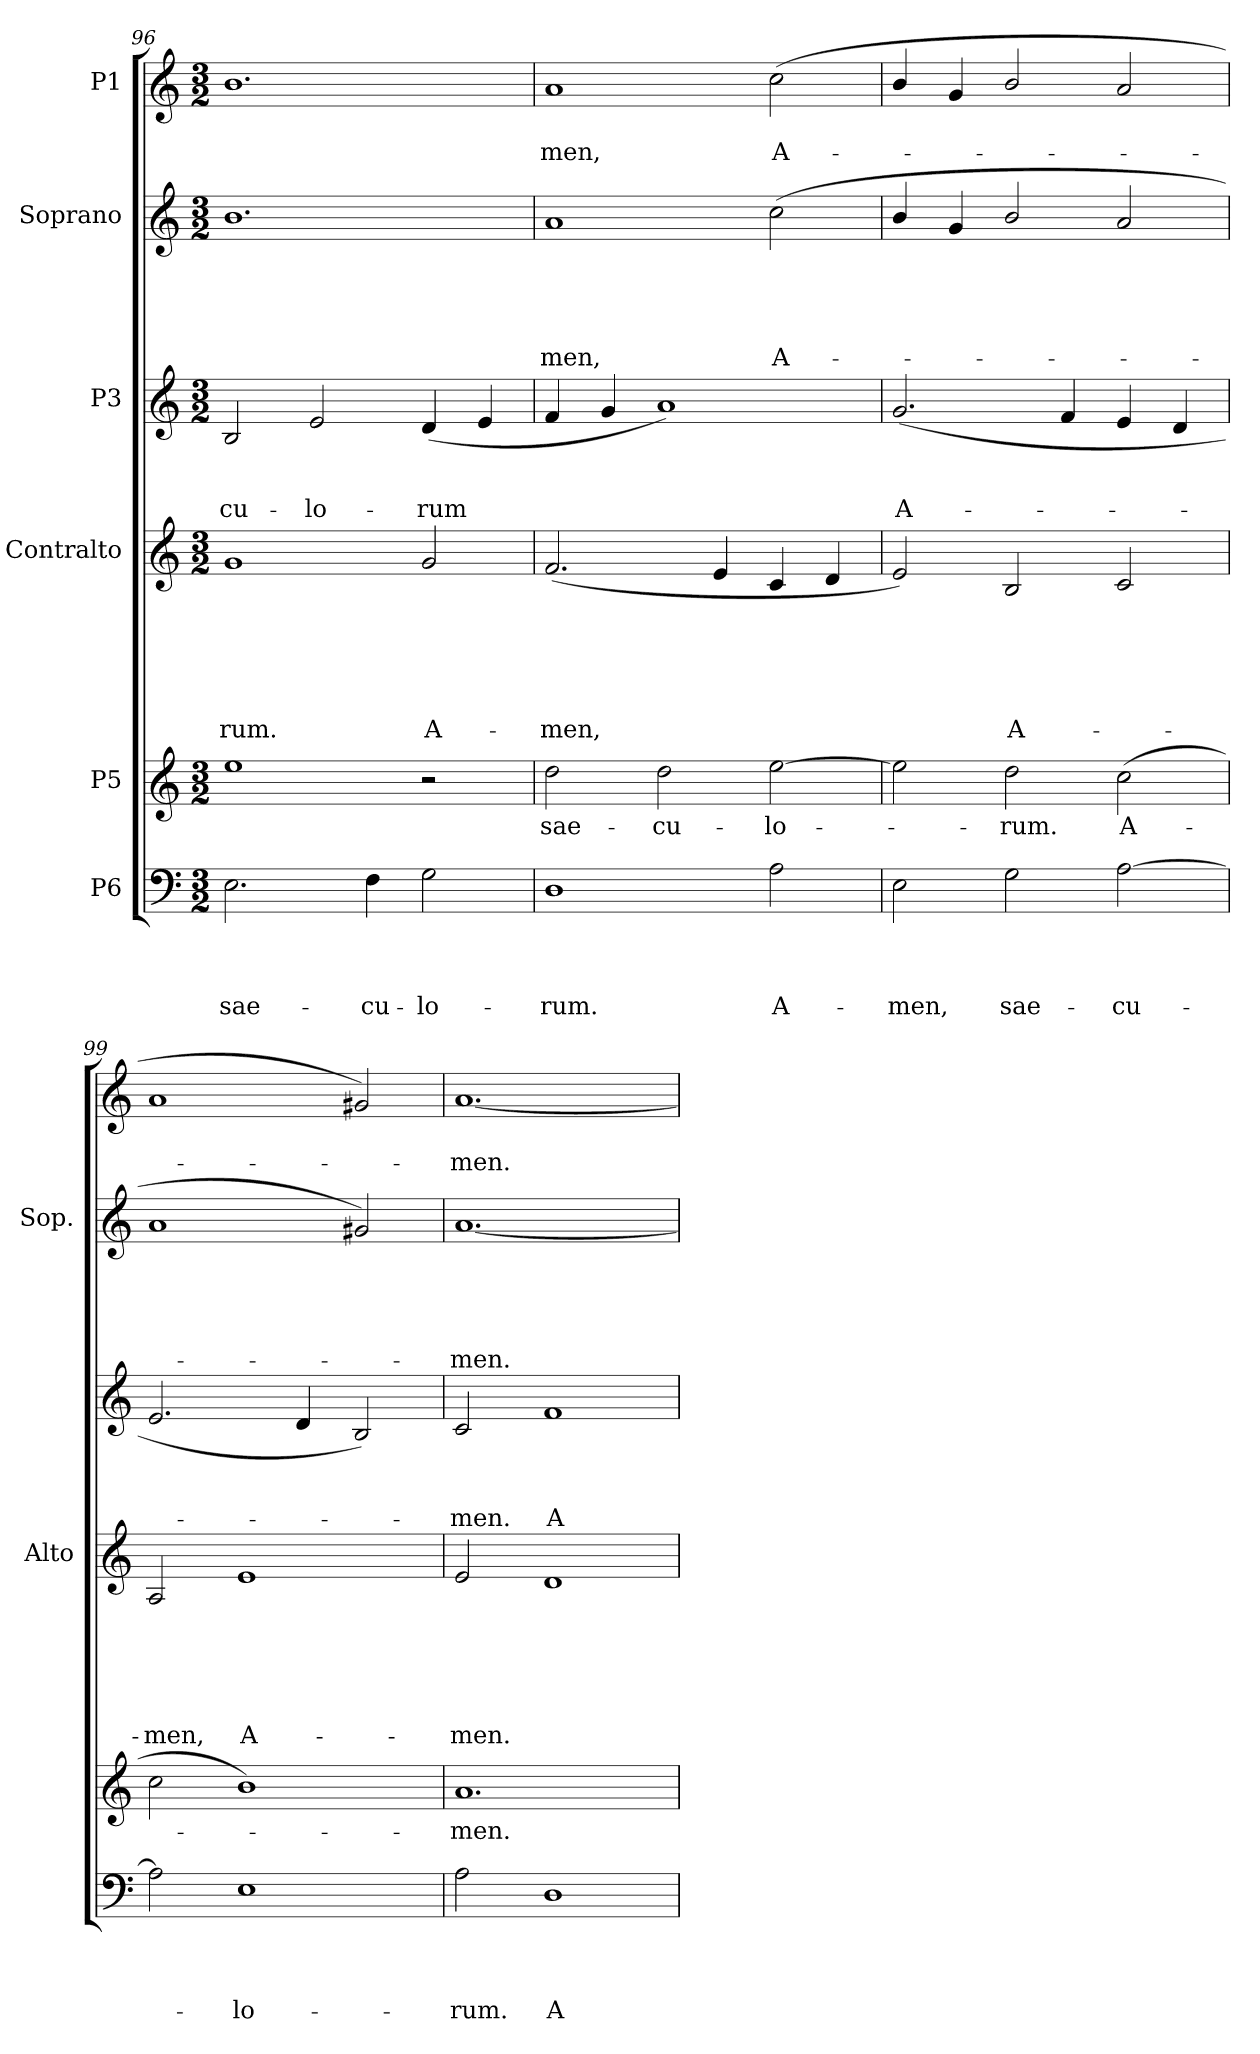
**kern	**text	**text	**text	**text	**kern	**text	**kern	**text	**text	**text	**text	**text	**text	**kern	**text	**text	**text	**kern	**text	**text	**text	**text	**text	**kern	**text	**text
*part6	*part6	*part6	*part6	*part6	*part5	*part5	*part4	*part4	*part4	*part4	*part4	*part4	*part4	*part3	*part3	*part3	*part3	*part2	*part2	*part2	*part2	*part2	*part2	*part1	*part1	*part1
*staff6	*staff6	*staff6	*staff6	*staff6	*staff5	*staff5	*staff4	*staff4	*staff4	*staff4	*staff4	*staff4	*staff4	*staff3	*staff3	*staff3	*staff3	*staff2	*staff2	*staff2	*staff2	*staff2	*staff2	*staff1	*staff1	*staff1
*I"P6	*	*	*	*	*I"P5	*	*I"Contralto	*	*	*	*	*	*	*I"P3	*	*	*	*I"Soprano	*	*	*	*	*	*I"P1	*	*
*	*	*	*	*	*	*	*I'Alto	*	*	*	*	*	*	*	*	*	*	*I'Sop.	*	*	*	*	*	*	*	*
*clefF4	*	*	*	*	*clefG2	*	*clefG2	*	*	*	*	*	*	*clefG2	*	*	*	*clefG2	*	*	*	*	*	*clefG2	*	*
*	*	*	*	*	*ITrd7c12	*	*	*	*	*	*	*	*	*	*	*	*	*	*	*	*	*	*	*	*	*
*k[]	*	*	*	*	*k[]	*	*k[]	*	*	*	*	*	*	*k[]	*	*	*	*k[]	*	*	*	*	*	*k[]	*	*
*C:	*	*	*	*	*C:	*	*C:	*	*	*	*	*	*	*C:	*	*	*	*C:	*	*	*	*	*	*C:	*	*
*M3/2	*	*	*	*	*M3/2	*	*M3/2	*	*	*	*	*	*	*M3/2	*	*	*	*M3/2	*	*	*	*	*	*M3/2	*	*
=96	=96	=96	=96	=96	=96	=96	=96	=96	=96	=96	=96	=96	=96	=96	=96	=96	=96	=96	=96	=96	=96	=96	=96	=96	=96	=96
!	!	!	!	!LO:LY:b	!	!	!	!	!	!	!	!	!LO:LY:b	!	!	!	!LO:LY:b	!	!	!	!	!	!	!	!	!
2.E\	.	.	.	sae-	1e	.	1g	.	.	.	.	.	-rum.	2B/	.	.	-cu-	1.b	.	.	.	.	.	1.b	.	.
!	!	!	!	!	!	!	!	!	!	!	!	!	!	!	!	!	!LO:LY:b	!	!	!	!	!	!	!	!	!
.	.	.	.	.	.	.	.	.	.	.	.	.	.	2e/	.	.	-lo-	.	.	.	.	.	.	.	.	.
!	!	!	!	!LO:LY:b	!	!	!	!	!	!	!	!	!	!	!	!	!	!	!	!	!	!	!	!	!	!
4F\	.	.	.	-cu-	.	.	.	.	.	.	.	.	.	.	.	.	.	.	.	.	.	.	.	.	.	.
!	!	!	!	!LO:LY:b	!	!	!	!	!	!	!	!	!LO:LY:b	!	!	!	!LO:LY:b	!	!	!	!	!	!	!	!	!
2G\	.	.	.	-lo-	2r	.	2g/	.	.	.	.	.	A-	(<4d/	.	.	-rum	.	.	.	.	.	.	.	.	.
.	.	.	.	.	.	.	.	.	.	.	.	.	.	4e/	.	.	.	.	.	.	.	.	.	.	.	.
!!LO:PB:g=z
=97	=97	=97	=97	=97	=97	=97	=97	=97	=97	=97	=97	=97	=97	=97	=97	=97	=97	=97	=97	=97	=97	=97	=97	=97	=97	=97
!	!	!	!	!LO:LY:b	!	!LO:LY:b	!	!	!	!	!	!	!LO:LY:b	!	!	!	!	!	!	!	!	!	!LO:LY:b	!	!	!LO:LY:b
1D	.	.	.	-rum.	2d\	sae-	(<2.f/	.	.	.	.	.	-men,	4f/	.	.	.	1a	.	.	.	.	-men,	1a	.	-men,
.	.	.	.	.	.	.	.	.	.	.	.	.	.	4g/	.	.	.	.	.	.	.	.	.	.	.	.
!	!	!	!	!	!	!LO:LY:b	!	!	!	!	!	!	!	!	!	!	!	!	!	!	!	!	!	!	!	!
.	.	.	.	.	2d\	-cu-	.	.	.	.	.	.	.	1a)	.	.	.	.	.	.	.	.	.	.	.	.
.	.	.	.	.	.	.	4e/	.	.	.	.	.	.	.	.	.	.	.	.	.	.	.	.	.	.	.
!	!	!	!	!LO:LY:b	!	!LO:LY:b	!	!	!	!	!	!	!	!	!	!	!	!	!	!	!	!	!LO:LY:b	!	!	!LO:LY:b
2A\	.	.	.	A-	[>2e\	-lo-	4c/	.	.	.	.	.	.	.	.	.	.	(>2cc\	.	.	.	.	A-	(>2cc\	.	A-
.	.	.	.	.	.	.	4d/	.	.	.	.	.	.	.	.	.	.	.	.	.	.	.	.	.	.	.
=98	=98	=98	=98	=98	=98	=98	=98	=98	=98	=98	=98	=98	=98	=98	=98	=98	=98	=98	=98	=98	=98	=98	=98	=98	=98	=98
!	!	!	!	!LO:LY:b	!	!	!	!	!	!	!	!	!	!	!	!	!LO:LY:b	!	!	!	!	!	!	!	!	!
2E\	.	.	.	-men,	2e\]	.	2e/)	.	.	.	.	.	.	(<2.g/	.	.	A-	4b/	.	.	.	.	.	4b/	.	.
.	.	.	.	.	.	.	.	.	.	.	.	.	.	.	.	.	.	4g/	.	.	.	.	.	4g/	.	.
!	!	!	!	!LO:LY:b	!	!LO:LY:b	!	!	!	!	!	!	!LO:LY:b	!	!	!	!	!	!	!	!	!	!	!	!	!
2G\	.	.	.	sae-	2d\	-rum.	2B/	.	.	.	.	.	A-	.	.	.	.	2b/	.	.	.	.	.	2b/	.	.
.	.	.	.	.	.	.	.	.	.	.	.	.	.	4f/	.	.	.	.	.	.	.	.	.	.	.	.
!	!	!	!	!LO:LY:b	!	!LO:LY:b	!	!	!	!	!	!	!	!	!	!	!	!	!	!	!	!	!	!	!	!
[>2A\	.	.	.	-cu-	(>2c\	A-	2c/	.	.	.	.	.	.	4e/	.	.	.	2a/	.	.	.	.	.	2a/	.	.
.	.	.	.	.	.	.	.	.	.	.	.	.	.	4d/	.	.	.	.	.	.	.	.	.	.	.	.
=99	=99	=99	=99	=99	=99	=99	=99	=99	=99	=99	=99	=99	=99	=99	=99	=99	=99	=99	=99	=99	=99	=99	=99	=99	=99	=99
!	!	!	!	!	!	!	!	!	!	!	!	!	!LO:LY:b	!	!	!	!	!	!	!	!	!	!	!	!	!
2A\]	.	.	.	.	2c\	.	2A/	.	.	.	.	.	-men,	2.e/	.	.	.	1a	.	.	.	.	.	1a	.	.
!	!	!	!	!LO:LY:b	!	!	!	!	!	!	!	!	!LO:LY:b	!	!	!	!	!	!	!	!	!	!	!	!	!
1E	.	.	.	-lo-	1B)	.	1e	.	.	.	.	.	A-	.	.	.	.	.	.	.	.	.	.	.	.	.
.	.	.	.	.	.	.	.	.	.	.	.	.	.	4d/	.	.	.	.	.	.	.	.	.	.	.	.
.	.	.	.	.	.	.	.	.	.	.	.	.	.	2B/)	.	.	.	2g#X/)	.	.	.	.	.	2g#X/)	.	.
=100	=100	=100	=100	=100	=100	=100	=100	=100	=100	=100	=100	=100	=100	=100	=100	=100	=100	=100	=100	=100	=100	=100	=100	=100	=100	=100
!	!	!	!	!LO:LY:b	!	!LO:LY:b	!	!	!	!	!	!	!LO:LY:b	!	!	!	!LO:LY:b	!	!	!	!	!	!LO:LY:b	!	!	!LO:LY:b
2A\	.	.	.	-rum.	1.A	-men.	2e/	.	.	.	.	.	-men.	2c/	.	.	-men.	[<1.a	.	.	.	.	-men.	[<1.a	.	-men.
!	!	!	!	!LO:LY:b	!	!	!	!	!	!	!	!	!	!	!	!	!LO:LY:b	!	!	!	!	!	!	!	!	!
1D	.	.	.	A-	.	.	1d	.	.	.	.	.	.	1f	.	.	A-	.	.	.	.	.	.	.	.	.
=	=	=	=	=	=	=	=	=	=	=	=	=	=	=	=	=	=	=	=	=	=	=	=	=	=	=
*-	*-	*-	*-	*-	*-	*-	*-	*-	*-	*-	*-	*-	*-	*-	*-	*-	*-	*-	*-	*-	*-	*-	*-	*-	*-	*-
